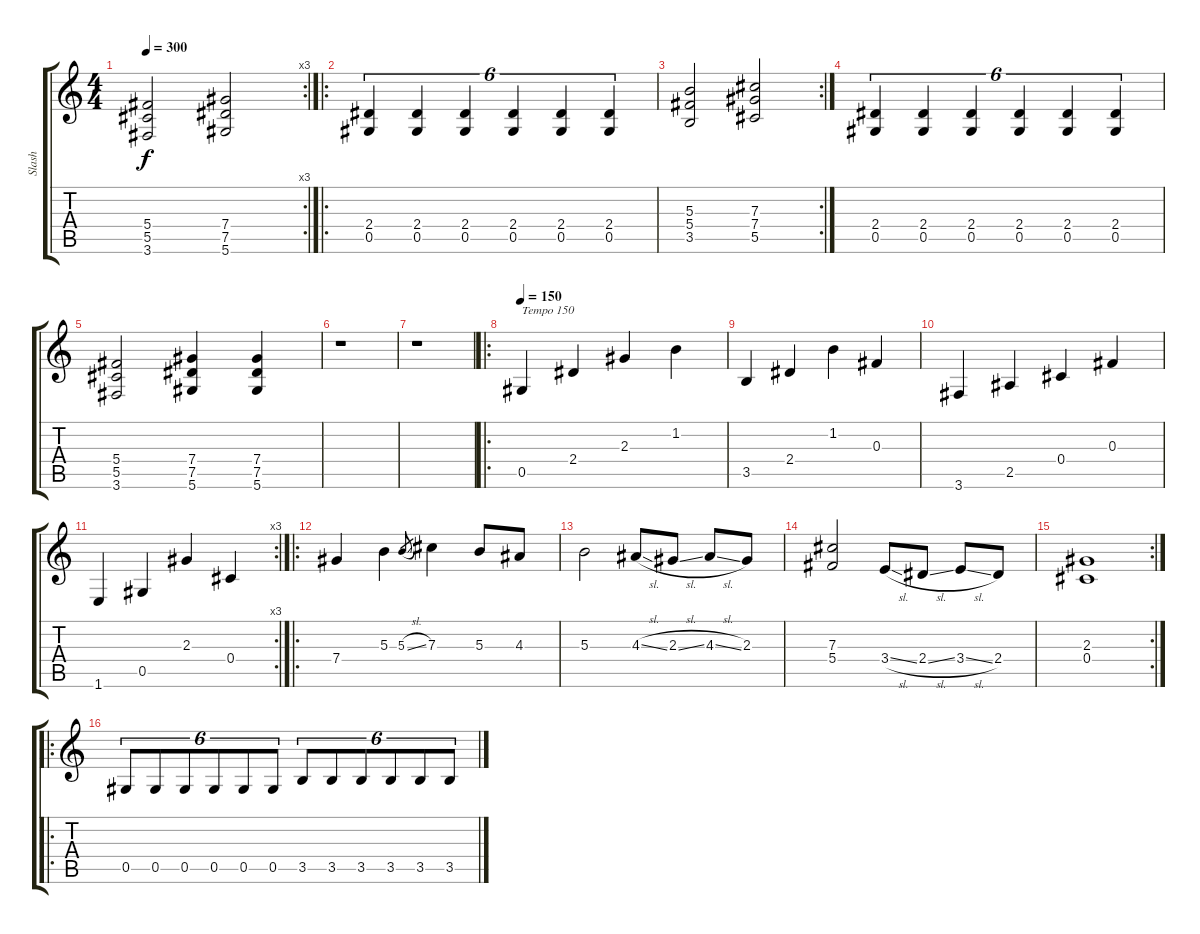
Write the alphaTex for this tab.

\track ("Slash" "Slash") {instrument distortionguitar}
\staff {score tabs}
\tuning (Eb4 Bb3 Gb3 Db3 Ab2 Eb2) {hide}
\rc 3
\ts (4 4)
\tempo 300
\clef g2
\ks c
(5.4 5.5 3.6).2{dy f} (7.4 7.5 5.6).2 |
\ro
(2.4 0.5).4{tu (6 4)} (2.4 0.5).4{tu (6 4)} (2.4 0.5).4{tu (6 4)} (2.4 0.5).4{tu (6 4)} (2.4 0.5).4{tu (6 4)} (2.4 0.5).4{tu (6 4)} |
\rc 2
(5.3 5.4 3.5).2 (7.3 7.4 5.5).2 |
(2.4 0.5).4{tu (6 4)} (2.4 0.5).4{tu (6 4)} (2.4 0.5).4{tu (6 4)} (2.4 0.5).4{tu (6 4)} (2.4 0.5).4{tu (6 4)} (2.4 0.5).4{tu (6 4)} |
(5.4 5.5 3.6).2 (7.4 7.5 5.6).4 (7.4 7.5 5.6).4 |
r.1 |
r.1 |
\ro
\tempo 150
0.5.4{txt "Tempo 150"} 2.4.4 2.3.4 1.2.4 |
3.5.4 2.4.4 1.2.4 0.3.4 |
3.6.4 2.5.4 0.4.4 0.3.4 |
\rc 3
1.6.4 0.5.4 2.3.4 0.4.4 |
\ro
7.4.4 5.3.4 5.3{sl}.8{gr} 7.3.4 5.3.8 4.3.8 |
5.3.2 4.3{sl}.8 2.3{sl}.8 4.3{sl}.8 2.3.8 |
(7.3 5.4).2 3.4{sl}.8 2.4{sl}.8 3.4{sl}.8 2.4.8 |
\rc 2
(2.3 0.4).1 |
\ro
0.5.8{tu (6 4)} 0.5.8{tu (6 4)} 0.5.8{tu (6 4)} 0.5.8{tu (6 4)} 0.5.8{tu (6 4)} 0.5.8{tu (6 4)} 3.5.8{tu (6 4)} 3.5.8{tu (6 4)} 3.5.8{tu (6 4)} 3.5.8{tu (6 4)} 3.5.8{tu (6 4)} 3.5.8{tu (6 4)}
